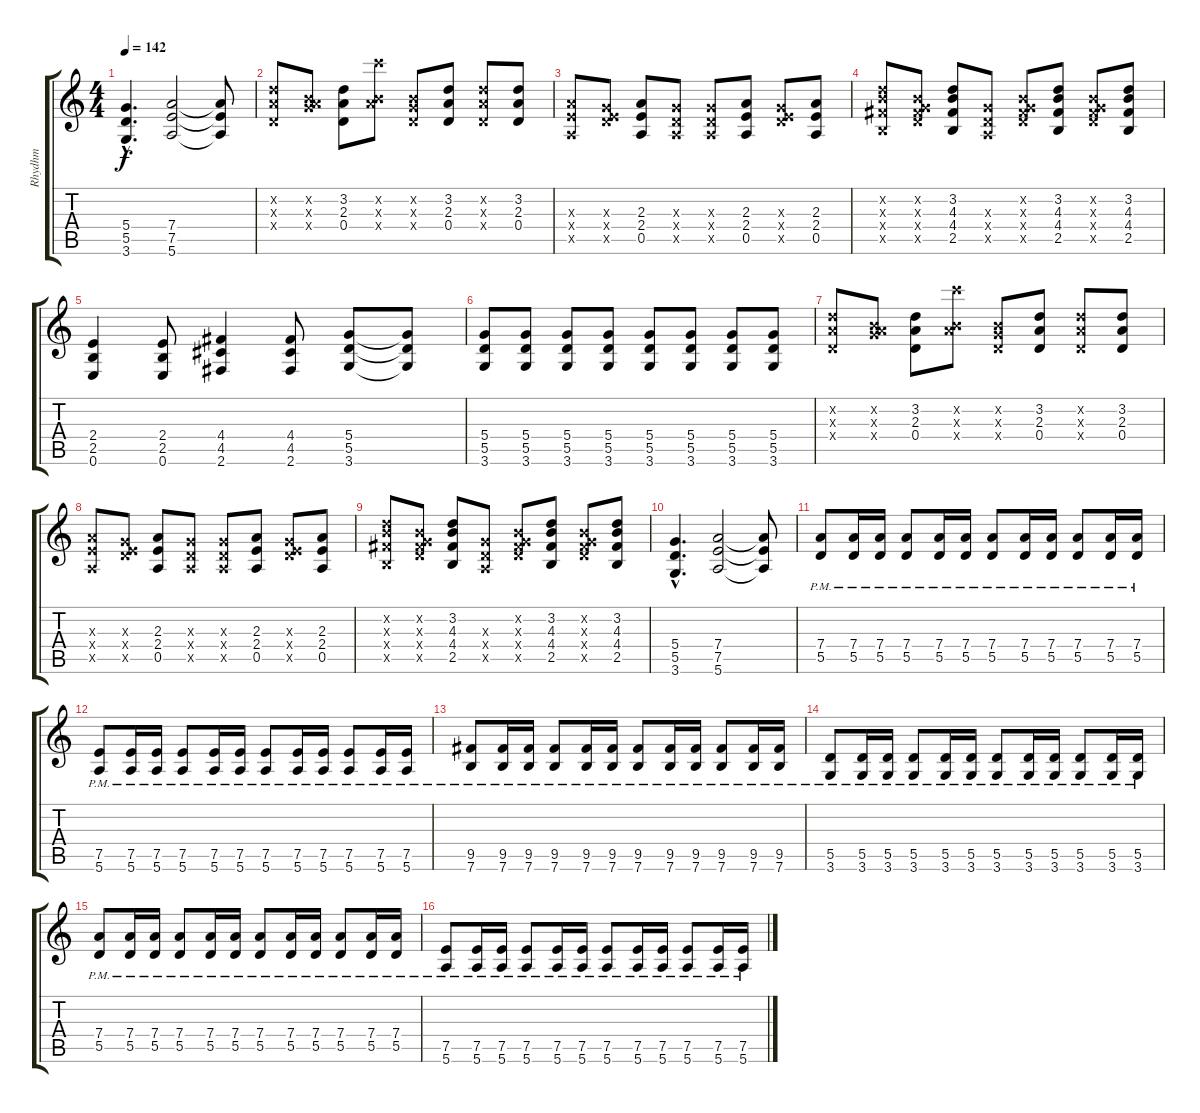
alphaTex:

\track ("Rhydhm" "Rhydhm") {instrument distortionguitar}
\staff {score tabs}
\tuning (E4 B3 G3 D3 A2 E2) {hide}
\ts (4 4)
\tempo 142
\clef g2
\ks c
(5.4{hac} 5.5{hac} 3.6{hac}).4{d dy f} (7.4 7.5 5.6).2 (7.4{t} 7.5{t} 5.6{t}).8 |
(3.2{x} 2.3{x} 0.4{x}).8 (0.2{x} 0.3{x} 7.4{x}).8 (3.2 2.3 0.4).8 (0.2{x} 17.3{x} 7.4{x}).8 (0.2{x} 0.3{x} 0.4{x}).8 (3.2 2.3 0.4).8 (3.2{x} 2.3{x} 0.4{x}).8 (3.2 2.3 0.4).8 |
(2.3{x} 2.4{x} 0.5{x}).8 (0.3{x} 0.4{x} 7.5{x}).8 (2.3 2.4 0.5).8 (0.3{x} 0.4{x} 0.5{x}).8 (0.3{x} 0.4{x} 0.5{x}).8 (2.3 2.4 0.5).8 (0.3{x} 0.4{x} 7.5{x}).8 (2.3 2.4 0.5).8 |
(3.2{x} 4.3{x} 4.4{x} 2.5{x}).8 (0.2{x} 0.3{x} 0.4{x} 9.5{x}).8 (3.2 4.3 4.4 2.5).8 (0.3{x} 0.4{x} 0.5{x}).8 (0.2{x} 0.3{x} 0.4{x} 9.5{x}).8 (3.2 4.3 4.4 2.5).8 (0.2{x} 0.3{x} 0.4{x} 9.5{x}).8 (3.2 4.3 4.4 2.5).8 |
(2.4 2.5 0.6).4 (2.4 2.5 0.6).8 (4.4 4.5 2.6).4 (4.4 4.5 2.6).8 (5.4 5.5 3.6).8 (5.4{t} 5.5{t} 3.6{t}).8 |
(5.4 5.5 3.6).8 (5.4 5.5 3.6).8 (5.4 5.5 3.6).8 (5.4 5.5 3.6).8 (5.4 5.5 3.6).8 (5.4 5.5 3.6).8 (5.4 5.5 3.6).8 (5.4 5.5 3.6).8 |
(3.2{x} 2.3{x} 0.4{x}).8 (0.2{x} 0.3{x} 7.4{x}).8 (3.2 2.3 0.4).8 (0.2{x} 17.3{x} 7.4{x}).8 (0.2{x} 0.3{x} 0.4{x}).8 (3.2 2.3 0.4).8 (3.2{x} 2.3{x} 0.4{x}).8 (3.2 2.3 0.4).8 |
(2.3{x} 2.4{x} 0.5{x}).8 (0.3{x} 0.4{x} 7.5{x}).8 (2.3 2.4 0.5).8 (0.3{x} 0.4{x} 0.5{x}).8 (0.3{x} 0.4{x} 0.5{x}).8 (2.3 2.4 0.5).8 (0.3{x} 0.4{x} 7.5{x}).8 (2.3 2.4 0.5).8 |
(3.2{x} 4.3{x} 4.4{x} 2.5{x}).8 (0.2{x} 0.3{x} 0.4{x} 9.5{x}).8 (3.2 4.3 4.4 2.5).8 (0.3{x} 0.4{x} 0.5{x}).8 (0.2{x} 0.3{x} 0.4{x} 9.5{x}).8 (3.2 4.3 4.4 2.5).8 (0.2{x} 0.3{x} 0.4{x} 9.5{x}).8 (3.2 4.3 4.4 2.5).8 |
(5.4{hac} 5.5{hac} 3.6{hac}).4{d} (7.4 7.5 5.6).2 (7.4{t} 7.5{t} 5.6{t}).8 |
(7.4{pm} 5.5).8 (7.4{pm} 5.5).16 (7.4{pm} 5.5).16 (7.4{pm} 5.5).8 (7.4{pm} 5.5).16 (7.4{pm} 5.5).16 (7.4{pm} 5.5).8 (7.4{pm} 5.5).16 (7.4{pm} 5.5).16 (7.4{pm} 5.5).8 (7.4{pm} 5.5).16 (7.4{pm} 5.5).16 |
(7.5{pm} 5.6).8 (7.5{pm} 5.6).16 (7.5{pm} 5.6).16 (7.5{pm} 5.6).8 (7.5{pm} 5.6).16 (7.5{pm} 5.6).16 (7.5{pm} 5.6).8 (7.5{pm} 5.6).16 (7.5{pm} 5.6).16 (7.5{pm} 5.6).8 (7.5{pm} 5.6).16 (7.5{pm} 5.6).16 |
(9.5{pm} 7.6).8 (9.5{pm} 7.6).16 (9.5{pm} 7.6).16 (9.5{pm} 7.6).8 (9.5{pm} 7.6).16 (9.5{pm} 7.6).16 (9.5{pm} 7.6).8 (9.5{pm} 7.6).16 (9.5{pm} 7.6).16 (9.5{pm} 7.6).8 (9.5{pm} 7.6).16 (9.5{pm} 7.6).16 |
(5.5{pm} 3.6).8 (5.5{pm} 3.6).16 (5.5{pm} 3.6).16 (5.5{pm} 3.6).8 (5.5{pm} 3.6).16 (5.5{pm} 3.6).16 (5.5{pm} 3.6).8 (5.5{pm} 3.6).16 (5.5{pm} 3.6).16 (5.5{pm} 3.6).8 (5.5{pm} 3.6).16 (5.5{pm} 3.6).16 |
(7.4{pm} 5.5).8 (7.4{pm} 5.5).16 (7.4{pm} 5.5).16 (7.4{pm} 5.5).8 (7.4{pm} 5.5).16 (7.4{pm} 5.5).16 (7.4{pm} 5.5).8 (7.4{pm} 5.5).16 (7.4{pm} 5.5).16 (7.4{pm} 5.5).8 (7.4{pm} 5.5).16 (7.4{pm} 5.5).16 |
(7.5{pm} 5.6).8 (7.5{pm} 5.6).16 (7.5{pm} 5.6).16 (7.5{pm} 5.6).8 (7.5{pm} 5.6).16 (7.5{pm} 5.6).16 (7.5{pm} 5.6).8 (7.5{pm} 5.6).16 (7.5{pm} 5.6).16 (7.5{pm} 5.6).8 (7.5{pm} 5.6).16 (7.5{pm} 5.6).16
